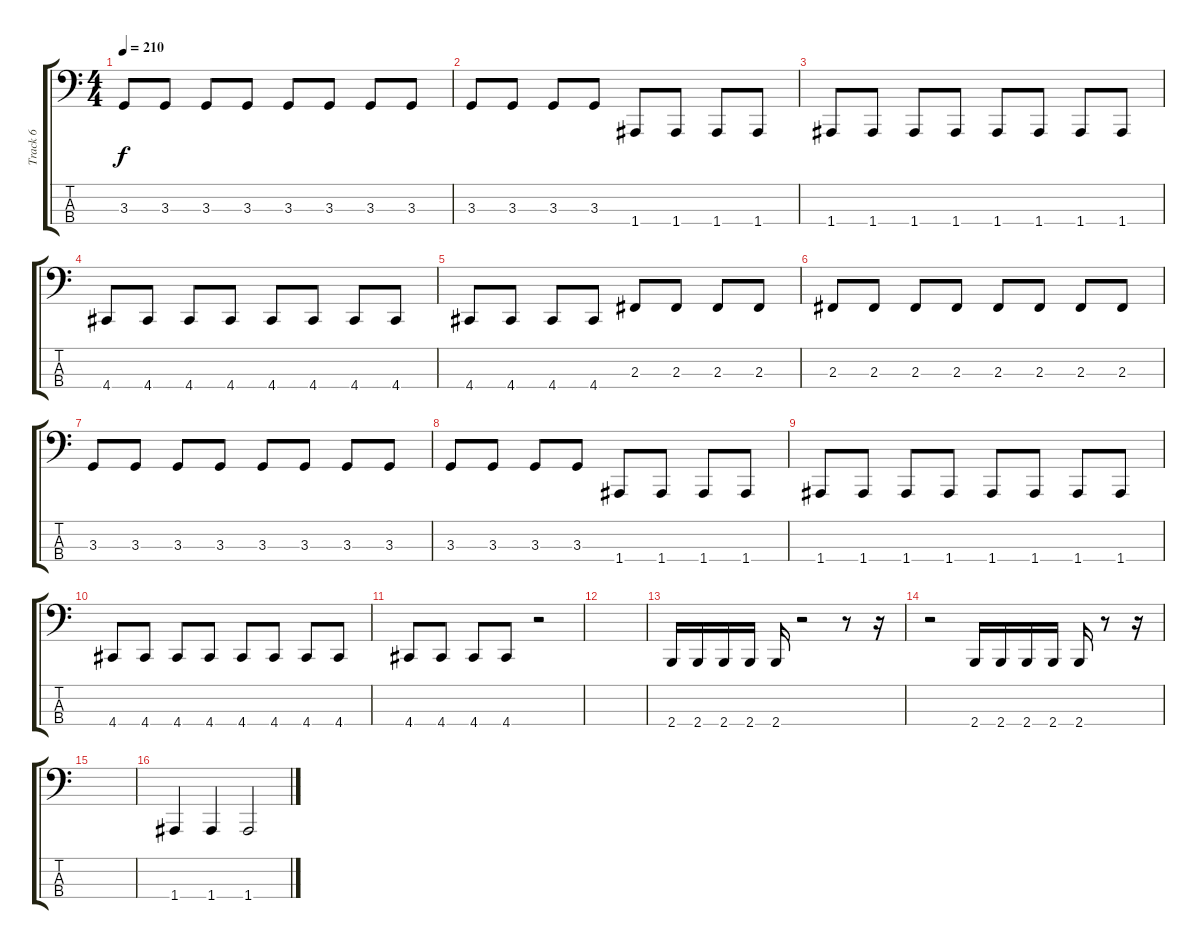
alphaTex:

\track ("Track 6" "Track 6") {instrument electricbassfinger}
\staff {score tabs}
\tuning (D2 A1 E1 A0) {hide}
\ts (4 4)
\tempo 210
\clef f4
\ks c
3.3.8{dy f} 3.3.8 3.3.8 3.3.8 3.3.8 3.3.8 3.3.8 3.3.8 |
3.3.8 3.3.8 3.3.8 3.3.8 1.4.8 1.4.8 1.4.8 1.4.8 |
1.4.8 1.4.8 1.4.8 1.4.8 1.4.8 1.4.8 1.4.8 1.4.8 |
4.4.8 4.4.8 4.4.8 4.4.8 4.4.8 4.4.8 4.4.8 4.4.8 |
4.4.8 4.4.8 4.4.8 4.4.8 2.3.8 2.3.8 2.3.8 2.3.8 |
2.3.8 2.3.8 2.3.8 2.3.8 2.3.8 2.3.8 2.3.8 2.3.8 |
3.3.8 3.3.8 3.3.8 3.3.8 3.3.8 3.3.8 3.3.8 3.3.8 |
3.3.8 3.3.8 3.3.8 3.3.8 1.4.8 1.4.8 1.4.8 1.4.8 |
1.4.8 1.4.8 1.4.8 1.4.8 1.4.8 1.4.8 1.4.8 1.4.8 |
4.4.8 4.4.8 4.4.8 4.4.8 4.4.8 4.4.8 4.4.8 4.4.8 |
4.4.8 4.4.8 4.4.8 4.4.8 r.2 |
|
2.4.16 2.4.16 2.4.16 2.4.16 2.4.16 r.2 r.8 r.16 |
r.2 2.4.16 2.4.16 2.4.16 2.4.16 2.4.16 r.8 r.16 |
|
1.4.4 1.4.4 1.4.2
